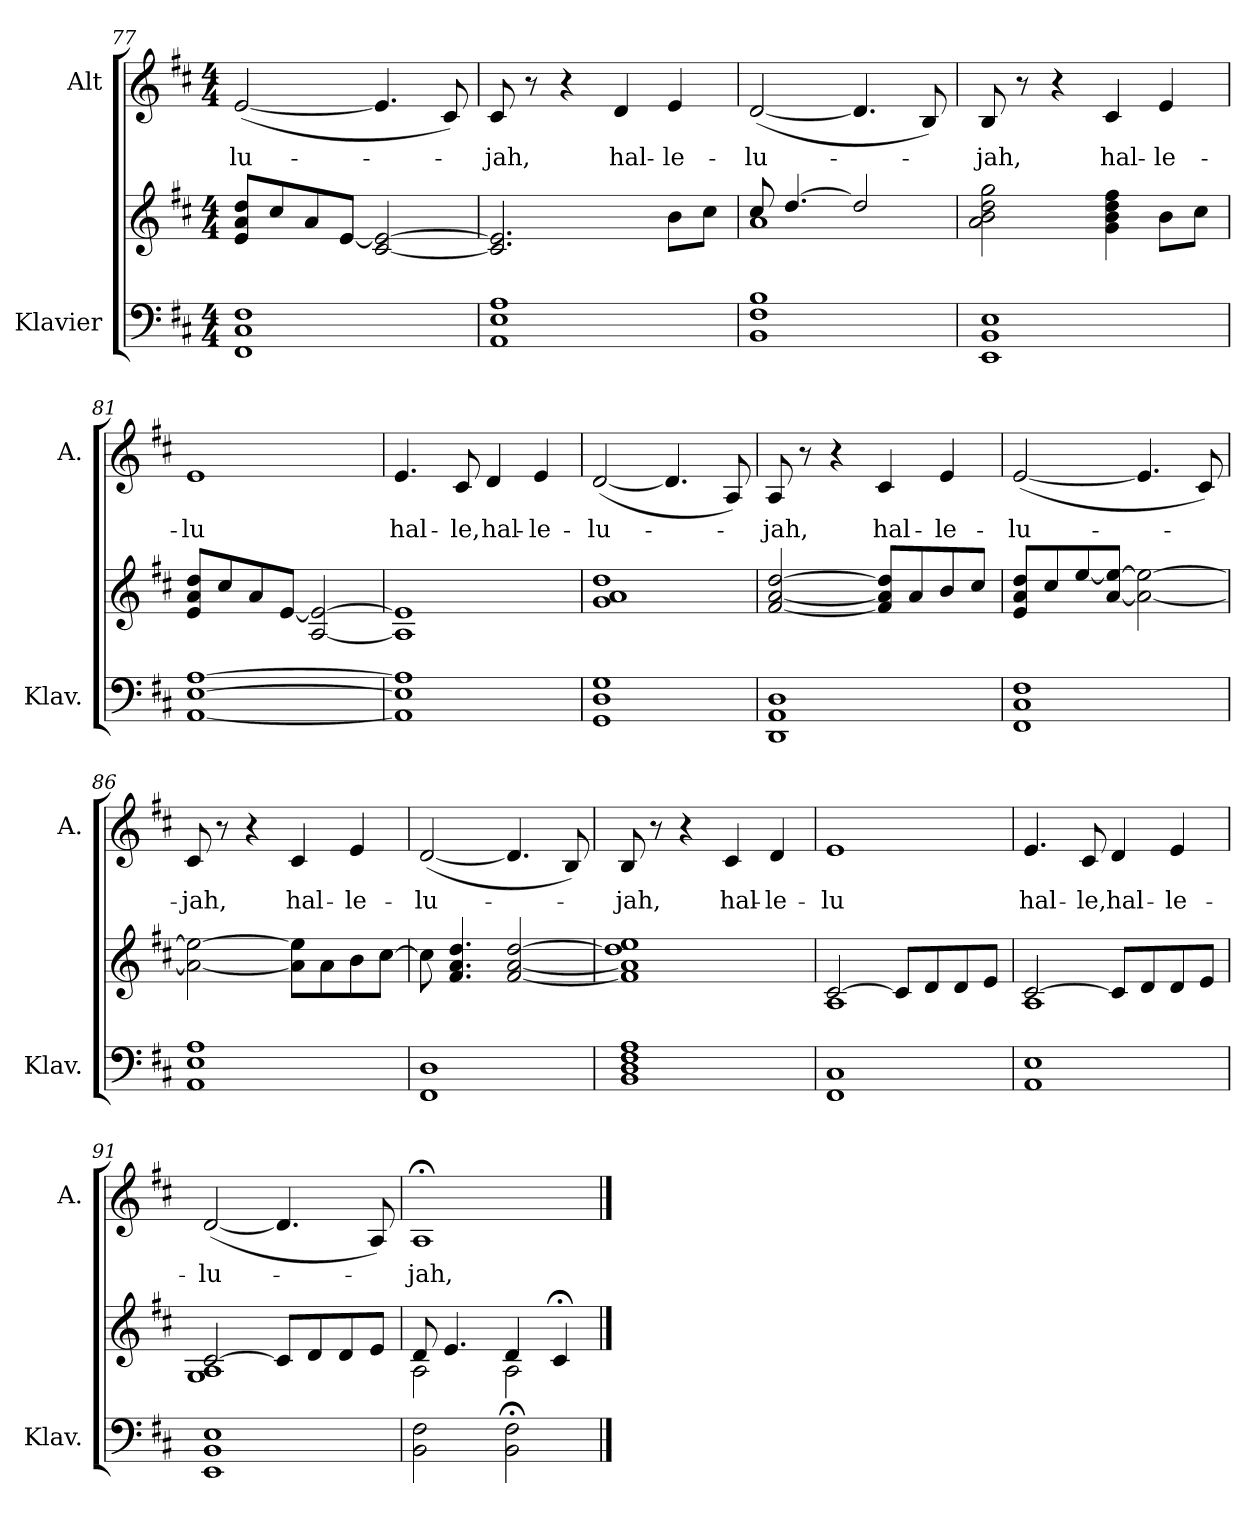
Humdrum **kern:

**kern	**kern	**kern	**text
*part2	*part2	*part1	*part1
*staff3	*staff2	*staff1	*staff1
*I"Klavier	*	*I"Alt	*
*I'Klav.	*	*I'A.	*
*clefF4	*clefG2	*clefG2	*
*k[f#c#]	*k[f#c#]	*k[f#c#]	*
*M4/4	*M4/4	*M4/4	*
=77	=77	=77	=77
!	!	!	!LO:LY:b
1FF# 1C# 1F#	8e/ 8a/ 8dd/L	(<[2e/	-lu-
.	8cc#/	.	.
.	8a/	.	.
.	[8e/J	.	.
.	[2c#/ 2e/_	4.e/]	.
.	.	8c#/)	.
!!LO:LB:g=z
=78	=78	=78	=78
!	!	!	!LO:LY:b
1AA 1E 1A	2.c#/] 2.e/]	8c#/	-jah,
.	.	8r	.
.	.	4r	.
!	!	!	!LO:LY:b
.	.	4d/	hal-
!	!	!	!LO:LY:b
.	8b\L	4e/	-le-
.	8cc#\J	.	.
=79	=79	=79	=79
*	*^	*	*
!	!	!	!	!LO:LY:b
1BB 1F# 1B	8cc#/	1a	(<[2d/	-lu-
.	[4.dd/	.	.	.
.	2dd/]	.	4.d/]	.
.	.	.	8B/)	.
*	*v	*v	*	*
=80	=80	=80	=80
!	!	!	!LO:LY:b
1EE 1BB 1E	2a\ 2b\ 2dd\ 2gg\	8B/	-jah,
.	.	8r	.
.	.	4r	.
!	!	!	!LO:LY:b
.	4g\ 4b\ 4dd\ 4ff#\	4c#/	hal-
!	!	!	!LO:LY:b
.	8b\L	4e/	-le-
.	8cc#\J	.	.
=81	=81	=81	=81
!	!	!	!LO:LY:b
[1AA [1E [1A	8e/ 8a/ 8dd/L	1e	-lu
.	8cc#/	.	.
.	8a/	.	.
.	[8e/J	.	.
.	[2A/ 2e/_	.	.
=82	=82	=82	=82
!	!	!	!LO:LY:b
1AA] 1E] 1A]	1A] 1e]	4.e/	hal-
!	!	!	!LO:LY:b
.	.	8c#/	-le,
!	!	!	!LO:LY:b
.	.	4d/	hal-
!	!	!	!LO:LY:b
.	.	4e/	-le-
=83	=83	=83	=83
!	!	!	!LO:LY:b
1GG 1D 1G	1g 1a 1dd	(<[2d/	-lu-
.	.	4.d/]	.
.	.	8A/)	.
!!LO:PB:g=z
=84	=84	=84	=84
!	!	!	!LO:LY:b
1DD 1AA 1D	[2f#/ [2a/ [2dd/	8A/	jah,
.	.	8r	.
.	.	4r	.
!	!	!	!LO:LY:b
.	8f#/] 8a/] 8dd/]L	4c#/	hal-
.	8a/	.	.
!	!	!	!LO:LY:b
.	8b/	4e/	-le-
.	8cc#/J	.	.
=85	=85	=85	=85
!	!	!	!LO:LY:b
1FF# 1C# 1F#	8e/ 8a/ 8dd/L	(<[2e/	-lu-
.	8cc#/	.	.
.	[8ee/	.	.
.	[8a/ 8ee/_J	.	.
.	2a\_ 2ee\_	4.e/]	.
.	.	8c#/)	.
=86	=86	=86	=86
!	!	!	!LO:LY:b
1AA 1E 1A	2a\_ 2ee\_	8c#/	-jah,
.	.	8r	.
.	.	4r	.
!	!	!	!LO:LY:b
.	8a\] 8ee\]L	4c#/	hal-
.	8a\	.	.
!	!	!	!LO:LY:b
.	8b\	4e/	-le-
.	[8cc#\J	.	.
=87	=87	=87	=87
!	!	!	!LO:LY:b
1FF# 1D	8cc#\]	(<[2d/	-lu-
.	4.f#/ 4.a/ 4.dd/	.	.
.	[2f#/ [2a/ [2dd/	4.d/]	.
.	.	8B/)	.
=88	=88	=88	=88
!	!	!	!LO:LY:b
1BB 1D 1F# 1A	1f#] 1a] 1dd] 1ee	8B/	-jah,
.	.	8r	.
.	.	4r	.
!	!	!	!LO:LY:b
.	.	4c#/	hal-
!	!	!	!LO:LY:b
.	.	4d/	-le-
!!LO:LB:g=z
=89	=89	=89	=89
*	*^	*	*
!	!	!	!	!LO:LY:b
1FF# 1C#	[2c#/	1A	1e	-lu
.	8c#/L]	.	.	.
.	8d/	.	.	.
.	8d/	.	.	.
.	8e/J	.	.	.
=90	=90	=90	=90	=90
!	!	!	!	!LO:LY:b
1AA 1E	[2c#/	1A	4.e/	hal-
!	!	!	!	!LO:LY:b
.	.	.	8c#/	-le,
!	!	!	!	!LO:LY:b
.	8c#/L]	.	4d/	hal-
.	8d/	.	.	.
!	!	!	!	!LO:LY:b
.	8d/	.	4e/	-le-
.	8e/J	.	.	.
=91	=91	=91	=91	=91
!	!	!	!	!LO:LY:b
1EE 1BB 1E	[2c#/	1G 1A	(<[2d/	-lu-
.	8c#/L]	.	4.d/]	.
.	8d/	.	.	.
.	8d/	.	.	.
.	8e/J	.	8A/)	.
=92	=92	=92	=92	=92
!	!	!	!	!LO:LY:b
2BB\ 2F#\	8d/	2A\	1A;<	jah,
.	4.e/	.	.	.
2BB\; 2F#\;	4d/	2A\	.	.
.	4c#;</	.	.	.
*	*v	*v	*	*
==	==	==	==
*-	*-	*-	*-
